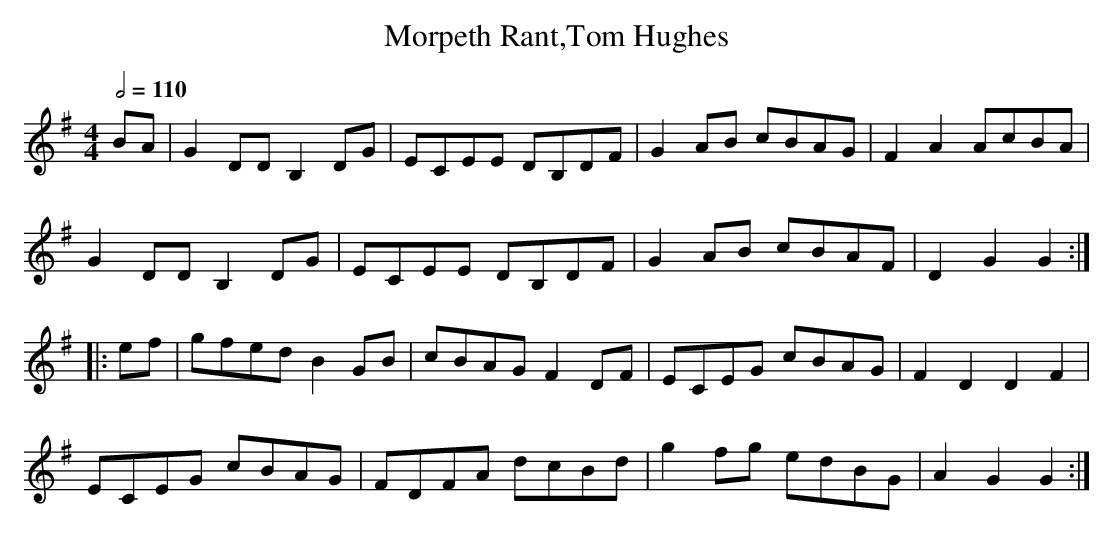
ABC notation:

X:1
T:Morpeth Rant,Tom Hughes
M:4/4
L:1/8
Q:1/2=110
K:G
BA|G2DD B,2DG|ECEE DB,DF|G2AB cBAG|F2A2AcBA|
G2DD B,2DG|ECEE DB,DF|G2AB cBAF|D2G2G2:|
|:ef|gfed B2GB|cBAG F2DF|ECEG cBAG|F2D2D2F2|
ECEG cBAG|FDFA dcBd|g2fg edBG|A2G2G2:|
